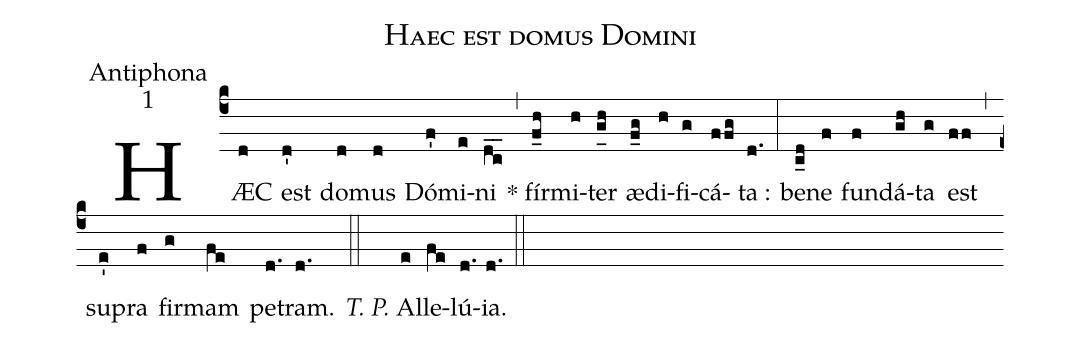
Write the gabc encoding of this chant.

name:Haec est domus Domini;
office-part:Antiphona;
mode:1;
%%
(c4) HÆC(d) est(d') do(d)mus(d) Dó(f')mi(e)ni(dc__) (,) * fír(f_h)mi(h)ter(g_[uh:l]h) æ(f_g)di(h)fi(g)cá(ffg)ta :(d.) (:) be(c_d)ne(f) fun(f)dá(gh)ta(g) est(ff) (,) su(e')pra(f) fir(g)mam(fe) pe(d.)tram.(d.) (::) <i>T. P.</i> Al(e)le(fe)lú(d.){ia}.(d.) (::)
%<eu>E(h) u(h) o(g) u(f) a(gh) e.</eu>(gf..) (::)
